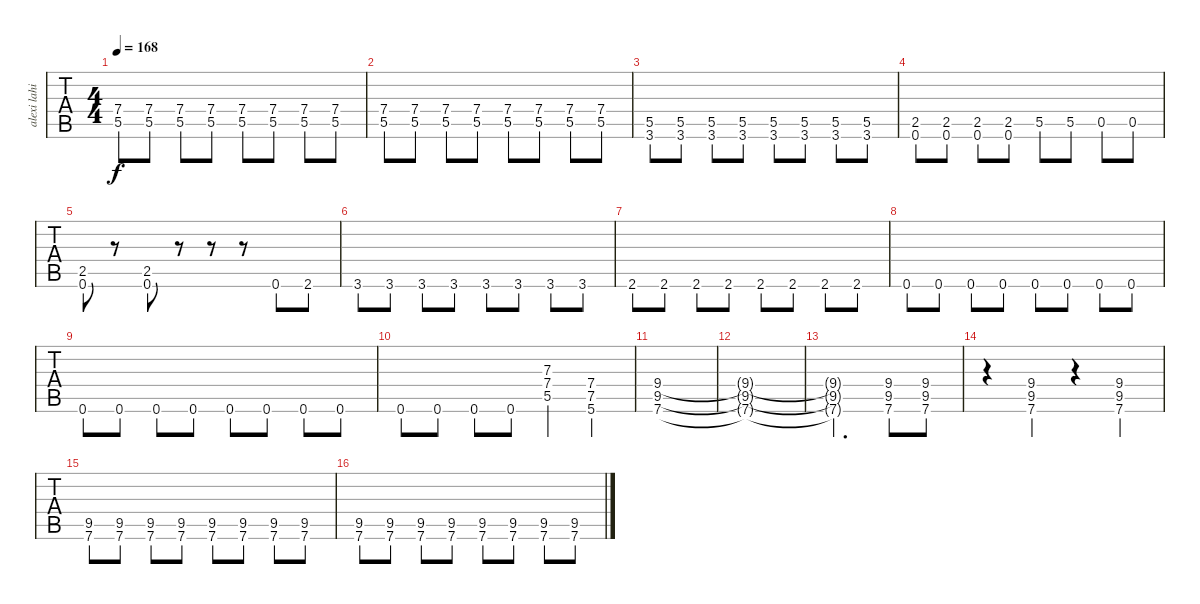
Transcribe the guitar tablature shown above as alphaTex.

\track ("alexi lahio" "alexi lahi") {instrument acousticguitarsteel}
\staff {tabs}
\tuning (E4 B3 G3 D3 A2 E2) {hide}
\ts (4 4)
\tempo 168
\clef g2
\ks c
(7.4 5.5).8{dy f} (7.4 5.5).8 (7.4 5.5).8 (7.4 5.5).8 (7.4 5.5).8 (7.4 5.5).8 (7.4 5.5).8 (7.4 5.5).8 |
(7.4 5.5).8 (7.4 5.5).8 (7.4 5.5).8 (7.4 5.5).8 (7.4 5.5).8 (7.4 5.5).8 (7.4 5.5).8 (7.4 5.5).8 |
(5.5 3.6).8 (5.5 3.6).8 (5.5 3.6).8 (5.5 3.6).8 (5.5 3.6).8 (5.5 3.6).8 (5.5 3.6).8 (5.5 3.6).8 |
(2.5 0.6).8 (2.5 0.6).8 (2.5 0.6).8 (2.5 0.6).8 5.5.8 5.5.8 0.5.8 0.5.8 |
(2.5 0.6).8 r.8 (2.5 0.6).8 r.8 r.8 r.8 0.6.8 2.6.8 |
3.6.8 3.6.8 3.6.8 3.6.8 3.6.8 3.6.8 3.6.8 3.6.8 |
2.6.8 2.6.8 2.6.8 2.6.8 2.6.8 2.6.8 2.6.8 2.6.8 |
0.6.8 0.6.8 0.6.8 0.6.8 0.6.8 0.6.8 0.6.8 0.6.8 |
0.6.8 0.6.8 0.6.8 0.6.8 0.6.8 0.6.8 0.6.8 0.6.8 |
0.6.8 0.6.8 0.6.8 0.6.8 (7.3 7.4 5.5).4 (7.4 7.5 5.6).4 |
(9.4 9.5 7.6).1 |
(9.4{t} 9.5{t} 7.6{t}).1 |
(9.4{t} 9.5{t} 7.6{t}).2{d} (9.4 9.5 7.6).8 (9.4 9.5 7.6).8 |
r.4 (9.4 9.5 7.6).4 r.4 (9.4 9.5 7.6).4 |
(9.5 7.6).8{volume 11} (9.5 7.6).8 (9.5 7.6).8 (9.5 7.6).8 (9.5 7.6).8 (9.5 7.6).8 (9.5 7.6).8 (9.5 7.6).8 |
(9.5 7.6).8 (9.5 7.6).8 (9.5 7.6).8 (9.5 7.6).8 (9.5 7.6).8 (9.5 7.6).8 (9.5 7.6).8 (9.5 7.6).8
